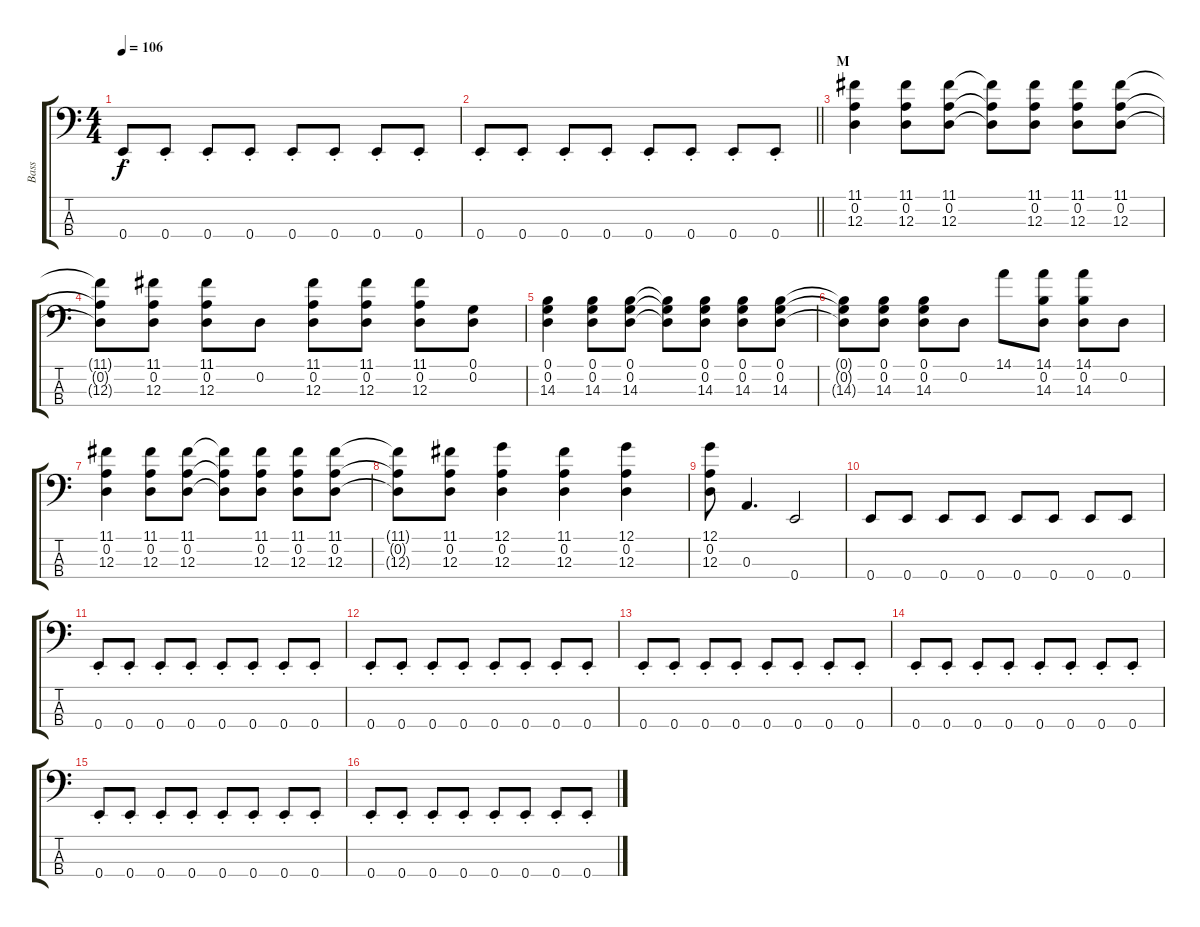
\track ("Bass" "Bass") {instrument electricbasspick}
\staff {score tabs}
\tuning (G2 D2 A1 E1) {hide}
\ts (4 4)
\tempo 106
\clef f4
\ks c
0.4{st}.8{dy f} 0.4{st}.8 0.4{st}.8 0.4{st}.8 0.4{st}.8 0.4{st}.8 0.4{st}.8 0.4{st}.8 |
\barLineRight lightlight
0.4{st}.8 0.4{st}.8 0.4{st}.8 0.4{st}.8 0.4{st}.8 0.4{st}.8 0.4{st}.8 0.4{st}.8 |
\section ("" "M")
(11.1 0.2 12.3).4 (11.1 0.2 12.3).8 (11.1 0.2 12.3).8 (11.1{t} 0.2{t} 12.3{t}).8 (11.1 0.2 12.3).8 (11.1 0.2 12.3).8 (11.1 0.2 12.3).8 |
(11.1{t} 0.2{t} 12.3{t}).8 (11.1 0.2 12.3).8 (11.1 0.2 12.3).8 0.2.8 (11.1 0.2 12.3).8 (11.1 0.2 12.3).8 (11.1 0.2 12.3).8 (0.1 0.2).8 |
(0.1 0.2 14.3).4 (0.1 0.2 14.3).8 (0.1 0.2 14.3).8 (0.1{t} 0.2{t} 14.3{t}).8 (0.1 0.2 14.3).8 (0.1 0.2 14.3).8 (0.1 0.2 14.3).8 |
(0.1{t} 0.2{t} 14.3{t}).8 (0.1 0.2 14.3).8 (0.1 0.2 14.3).8 0.2.8 14.1.8 (14.1 0.2 14.3).8 (14.1 0.2 14.3).8 0.2.8 |
(11.1 0.2 12.3).4 (11.1 0.2 12.3).8 (11.1 0.2 12.3).8 (11.1{t} 0.2{t} 12.3{t}).8 (11.1 0.2 12.3).8 (11.1 0.2 12.3).8 (11.1 0.2 12.3).8 |
(11.1{t} 0.2{t} 12.3{t}).8 (11.1 0.2 12.3).8 (12.1 0.2 12.3).4 (11.1 0.2 12.3).4 (12.1 0.2 12.3).4 |
(12.1 0.2 12.3).8 0.3.4{d} 0.4.2 |
0.4.8 0.4.8 0.4.8 0.4.8 0.4.8 0.4.8 0.4.8 0.4.8 |
0.4{st}.8 0.4{st}.8 0.4{st}.8 0.4{st}.8 0.4{st}.8 0.4{st}.8 0.4{st}.8 0.4{st}.8 |
0.4{st}.8 0.4{st}.8 0.4{st}.8 0.4{st}.8 0.4{st}.8 0.4{st}.8 0.4{st}.8 0.4{st}.8 |
0.4{st}.8 0.4{st}.8 0.4{st}.8 0.4{st}.8 0.4{st}.8 0.4{st}.8 0.4{st}.8 0.4{st}.8 |
0.4{st}.8 0.4{st}.8 0.4{st}.8 0.4{st}.8 0.4{st}.8 0.4{st}.8 0.4{st}.8 0.4{st}.8 |
0.4{st}.8 0.4{st}.8 0.4{st}.8 0.4{st}.8 0.4{st}.8 0.4{st}.8 0.4{st}.8 0.4{st}.8 |
0.4{st}.8 0.4{st}.8 0.4{st}.8 0.4{st}.8 0.4{st}.8 0.4{st}.8 0.4{st}.8 0.4{st}.8
